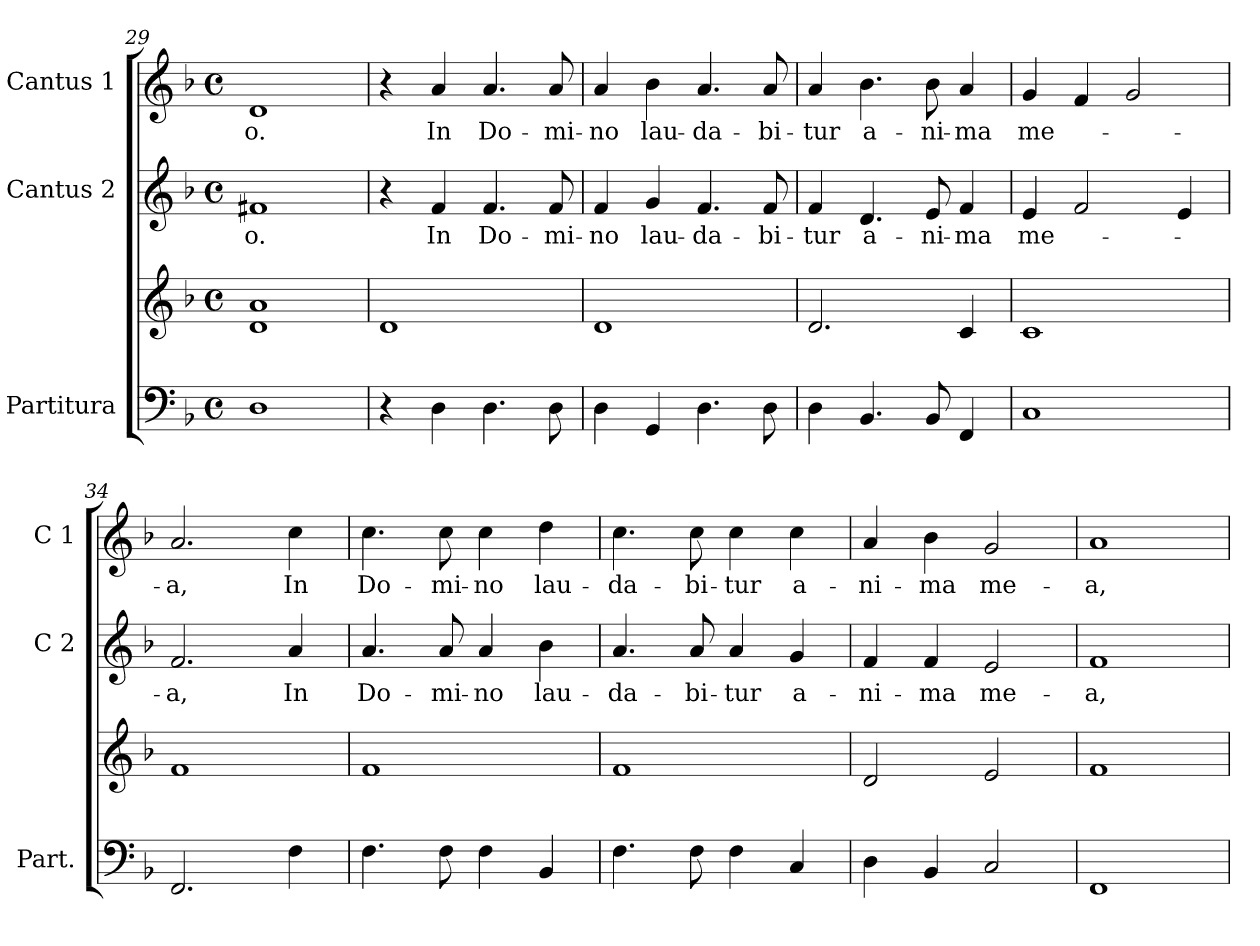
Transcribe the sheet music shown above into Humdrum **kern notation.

**kern	**kern	**kern	**text	**kern	**text
*part3	*part3	*part2	*part2	*part1	*part1
*staff4	*staff3	*staff2	*staff2	*staff1	*staff1
*I"Partitura	*	*I"Cantus 2	*	*I"Cantus 1	*
*I'Part.	*	*I'C 2	*	*I'C 1	*
!!LO:LB:g=z
*clefF4	*clefG2	*clefG2	*	*clefG2	*
*k[b-]	*k[b-]	*k[b-]	*	*k[b-]	*
*F:	*F:	*F:	*	*F:	*
*M4/4	*M4/4	*M4/4	*	*M4/4	*
*met(c)	*met(c)	*met(c)	*	*met(c)	*
=29	=29	=29	=29	=29	=29
!	!	!	!LO:LY:b	!	!
!	!	!	!	!	!LO:LY:b
1D	1d! 1a!	1f#X	-o.	1d	-o.
=30	=30	=30	=30	=30	=30
4r	1d!	4r	.	4r	.
!	!	!	!LO:LY:b	!	!
!	!	!	!	!	!LO:LY:b
4D\	.	4f/	In	4a/	In
!	!	!	!LO:LY:b	!	!
!	!	!	!	!	!LO:LY:b
4.D\	.	4.f/	Do-	4.a/	Do-
!	!	!	!LO:LY:b	!	!
!	!	!	!	!	!LO:LY:b
8D\	.	8f/	-mi-	8a/	-mi-
=31	=31	=31	=31	=31	=31
!	!	!	!LO:LY:b	!	!
!	!	!	!	!	!LO:LY:b
4D\	1d!	4f/	-no	4a/	-no
!	!	!	!LO:LY:b	!	!
!	!	!	!	!	!LO:LY:b
4GG/	.	4g/	lau-	4b-\	lau-
!	!	!	!LO:LY:b	!	!
!	!	!	!	!	!LO:LY:b
4.D\	.	4.f/	-da-	4.a/	-da-
!	!	!	!LO:LY:b	!	!
!	!	!	!	!	!LO:LY:b
8D\	.	8f/	-bi-	8a/	-bi-
=32	=32	=32	=32	=32	=32
!	!	!	!LO:LY:b	!	!
!	!	!	!	!	!LO:LY:b
4D\	2.d!/	4f/	-tur	4a/	-tur
!	!	!	!LO:LY:b	!	!
!	!	!	!	!	!LO:LY:b
4.BB-/	.	4.d/	a-	4.b-\	a-
!	!	!	!LO:LY:b	!	!
!	!	!	!	!	!LO:LY:b
8BB-/	.	8e/	-ni-	8b-\	-ni-
!	!	!	!LO:LY:b	!	!
!	!	!	!	!	!LO:LY:b
4FF/	4c!/	4f/	-ma	4a/	-ma
=33	=33	=33	=33	=33	=33
!	!	!	!LO:LY:b	!	!
!	!	!	!	!	!LO:LY:b
1C	1c!	4e/	me-	4g/	me-
.	.	2f/	.	4f/	.
.	.	.	.	2g/	.
.	.	4e/	.	.	.
=34	=34	=34	=34	=34	=34
!	!	!	!LO:LY:b	!	!
!	!	!	!	!	!LO:LY:b
2.FF/	1f!	2.f/	-a,	2.a/	-a,
!	!	!	!LO:LY:b	!	!
!	!	!	!	!	!LO:LY:b
4F\	.	4a/	In	4cc\	In
=35	=35	=35	=35	=35	=35
!	!	!	!LO:LY:b	!	!
!	!	!	!	!	!LO:LY:b
4.F\	1f!	4.a/	Do-	4.cc\	Do-
!	!	!	!LO:LY:b	!	!
!	!	!	!	!	!LO:LY:b
8F\	.	8a/	-mi-	8cc\	-mi-
!	!	!	!LO:LY:b	!	!
!	!	!	!	!	!LO:LY:b
4F\	.	4a/	-no	4cc\	-no
!	!	!	!LO:LY:b	!	!
!	!	!	!	!	!LO:LY:b
4BB-/	.	4b-\	lau-	4dd\	lau-
=36	=36	=36	=36	=36	=36
!	!	!	!LO:LY:b	!	!
!	!	!	!	!	!LO:LY:b
4.F\	1f!	4.a/	-da-	4.cc\	-da-
!	!	!	!LO:LY:b	!	!
!	!	!	!	!	!LO:LY:b
8F\	.	8a/	-bi-	8cc\	-bi-
!	!	!	!LO:LY:b	!	!
!	!	!	!	!	!LO:LY:b
4F\	.	4a/	-tur	4cc\	-tur
!	!	!	!LO:LY:b	!	!
!	!	!	!	!	!LO:LY:b
4C/	.	4g/	a-	4cc\	a-
!!LO:LB:g=z
=37	=37	=37	=37	=37	=37
!	!	!	!LO:LY:b	!	!
!	!	!	!	!	!LO:LY:b
4D\	2d!/	4f/	-ni-	4a/	-ni-
!	!	!	!LO:LY:b	!	!
!	!	!	!	!	!LO:LY:b
4BB-/	.	4f/	-ma	4b-\	-ma
!	!	!	!LO:LY:b	!	!
!	!	!	!	!	!LO:LY:b
2C/	2e!/	2e/	me-	2g/	me-
=38	=38	=38	=38	=38	=38
!	!	!	!LO:LY:b	!	!
!	!	!	!	!	!LO:LY:b
1FF	1f!	1f	-a,	1a	-a,
=	=	=	=	=	=
*-	*-	*-	*-	*-	*-
